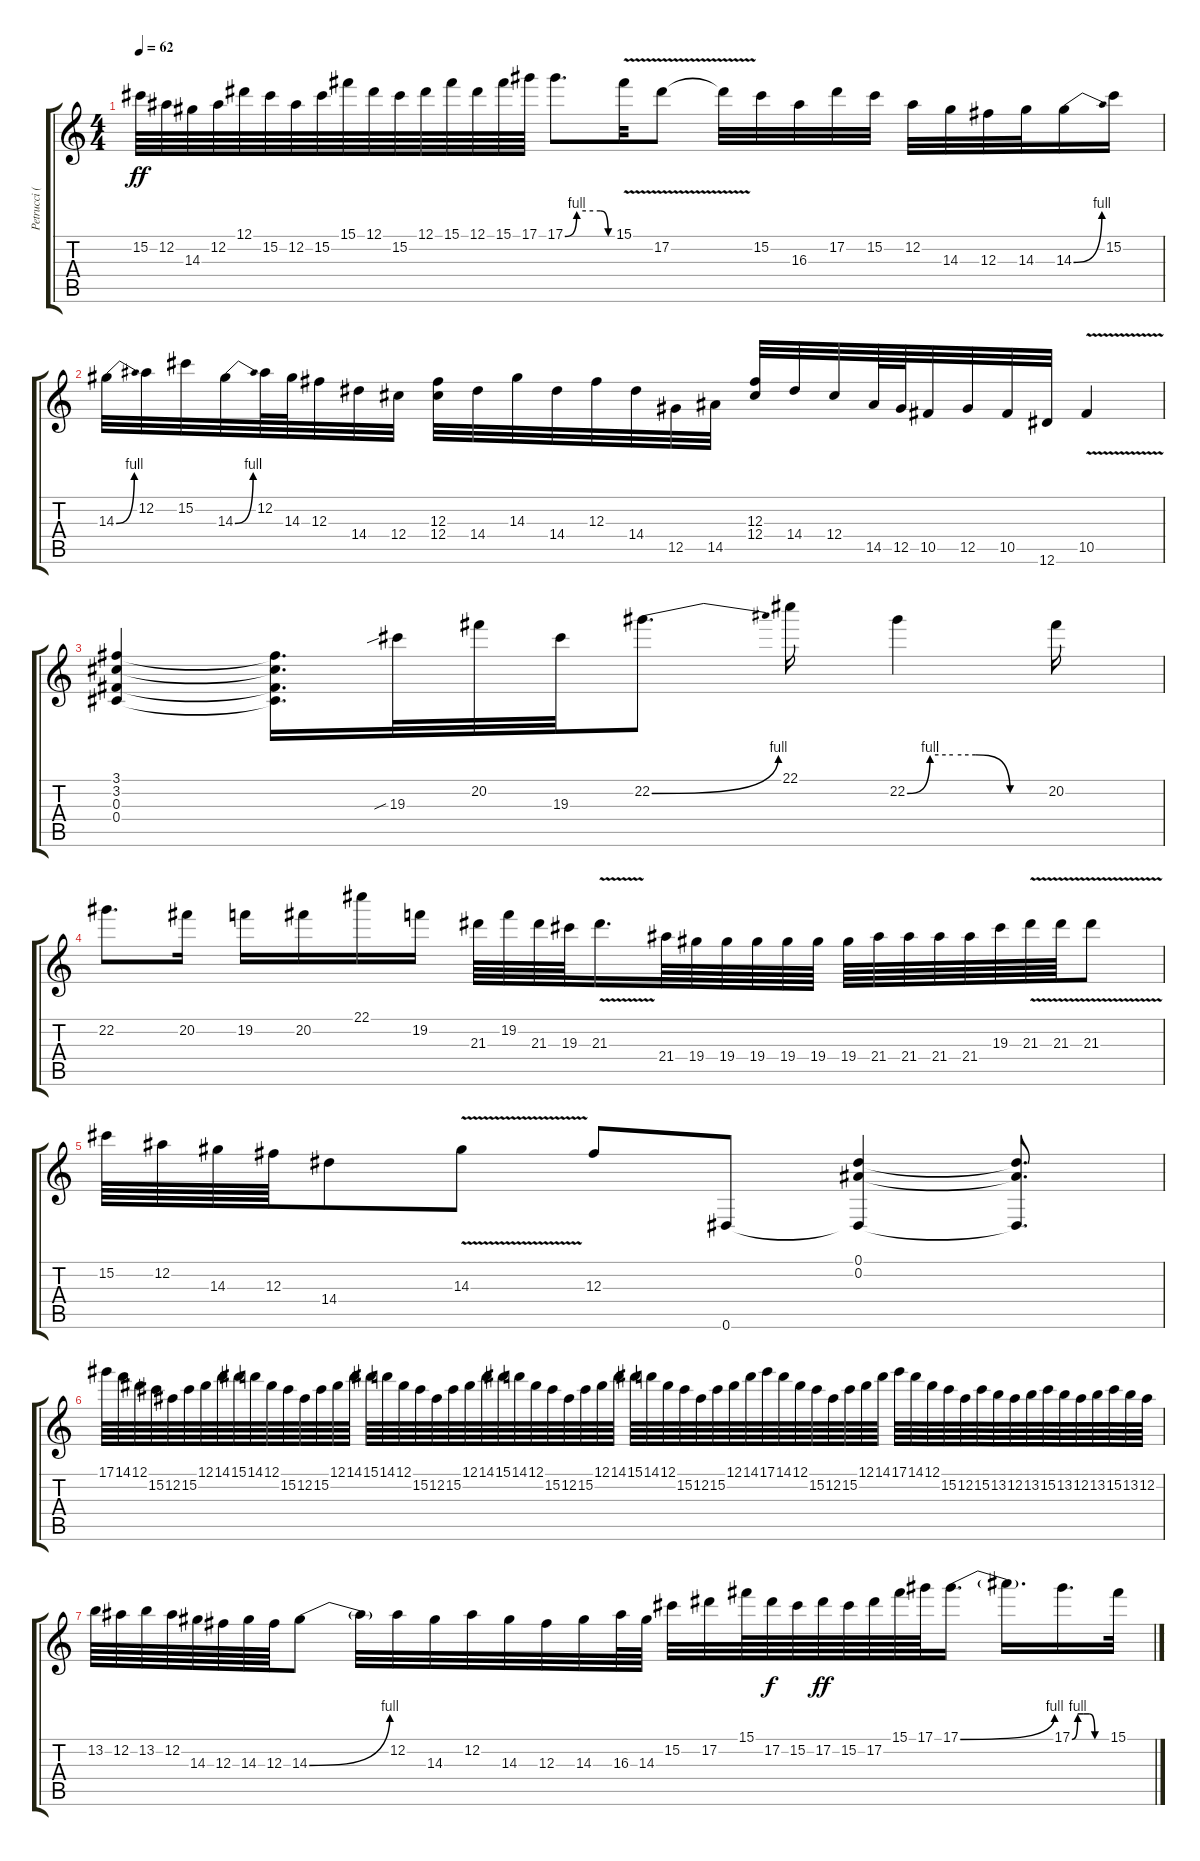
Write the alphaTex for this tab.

\track ("Petrucci (Solo)" "Petrucci (") {instrument distortionguitar}
\staff {score tabs}
\tuning (Eb4 Bb3 Gb3 Db3 Ab2 Eb2) {hide}
\ts (4 4)
\tempo 62
\clef g2
\ks c
15.2.64{dy ff} 12.2.64 14.3.64 12.2.64 12.1.64 15.2.64 12.2.64 15.2.64 15.1.64 12.1.64 15.2.64 12.1.64 15.1.64 12.1.64 15.1.64 17.1.64 17.1{be (custom 0 0 15 4 45 4 55 0 60 0)}.8{d} 15.1{v}.32 17.2{v}.8 17.2{t}.32 15.2.32 16.3.32 17.2.32 15.2.32 12.2.32 14.3.32 12.3.32 14.3.32 14.3{be (bend 0 0 60 4)}.16 15.2.16 |
14.3{be (bend 0 0 60 4)}.32 12.2.32 15.2.32 14.3{be (bend 0 0 60 4)}.32 12.2.64 14.3.64 12.3.32 14.4.32 12.4.32 (12.3 12.4).32 14.4.32 14.3.32 14.4.32 12.3.32 14.4.32 12.5.32 14.5.32 (12.3 12.4).32 14.4.32 12.4.32 14.5.64 12.5.64 10.5.32 12.5.32 10.5.32 12.6.32 10.5{v}.4 |
(3.1 3.2 0.3 0.4).4 (3.1{t} 3.2{t} 0.3{t} 0.4{t}).16{d} 19.3{sib}.32 20.2.32 19.3.32 22.2{be (bend 0 0 60 4)}.8{d} 22.1.16 22.2{be (custom 0 0 10 4 20 4 30 4 45 0 60 0)}.4 20.2.16 |
22.2.8{d} 20.2.16 19.2.16 20.2.16 22.1.16 19.2.16 21.3.64 19.2.64 21.3.64 19.3.64 21.3{v}.16{d} 21.4.64 19.4.64 19.4.64 19.4.64 19.4.64 19.4.64 19.4.64 21.4.64 21.4.64 21.4.64 21.4.64 19.3.64 21.3{v}.64 21.3{v}.64 21.3{v}.8 |
15.2.64 12.2.64 14.3.64 12.3.64 14.4.8 14.3{v}.8 12.3.8 0.6.8 (0.1 0.2 0.6{t}).4 (0.1{t} 0.2{t} 0.6{t}).8{d} |
17.1.64 14.1.64 12.1.64 15.2.64 12.2.64 15.2.64 12.1.64 14.1.64 15.1.64 14.1.64 12.1.64 15.2.64 12.2.64 15.2.64 12.1.64 14.1.64 15.1.64 14.1.64 12.1.64 15.2.64 12.2.64 15.2.64 12.1.64 14.1.64 15.1.64 14.1.64 12.1.64 15.2.64 12.2.64 15.2.64 12.1.64 14.1.64 15.1.64 14.1.64 12.1.64 15.2.64 12.2.64 15.2.64 12.1.64 14.1.64 17.1.64 14.1.64 12.1.64 15.2.64 12.2.64 15.2.64 12.1.64 14.1.64 17.1.64 14.1.64 12.1.64 15.2.64 12.2.64 15.2.64 13.2.64 12.2.64 13.2.64 15.2.64 13.2.64 12.2.64 13.2.64 15.2.64 13.2.64 12.2.64 |
13.2.64 12.2.64 13.2.64 12.2.64 14.3.64 12.3.64 14.3.64 12.3.64 14.3{be (bend 0 0 60 4)}.8 14.3{t}.32 12.2.32 14.3.32 12.2.32 14.3.32 12.3.32 14.3.32 16.3.64 14.3.64 15.2.32 17.2.32 15.1.64 17.2.64{dy f} 15.2.64 17.2.64{dy ff} 15.2.64 17.2.64 15.1.64 17.1.64 17.1{be (bend 0 0 60 4)}.16{d} 17.1{t}.16{d} 17.1{be (custom 0 0 10 4 20 4 30 4 40 0 60 0)}.16{d} 15.1.32
